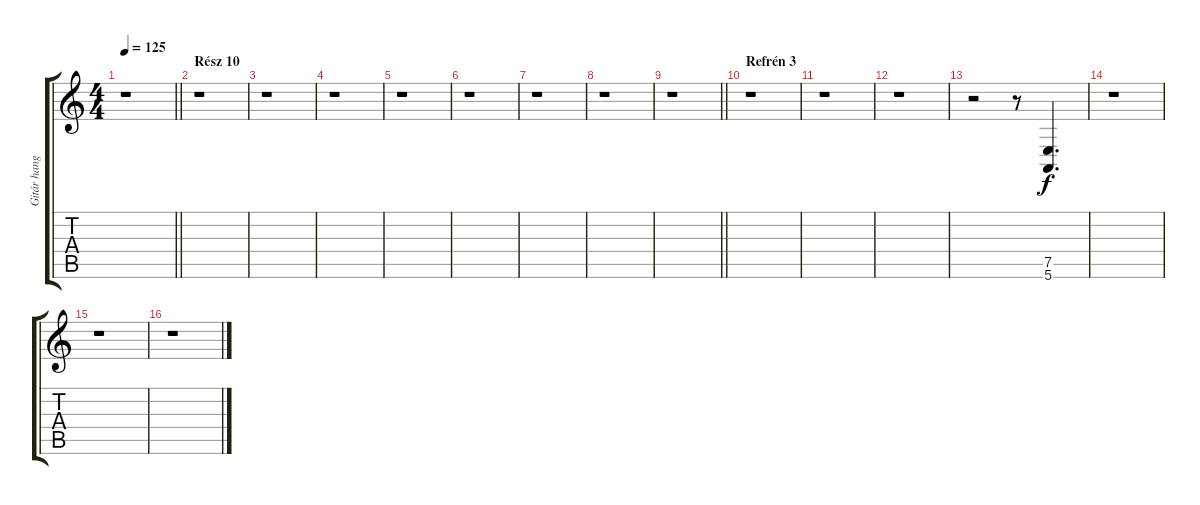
\track ("Gitár hangefektek" "Gitár hang") {instrument guitarfretnoise}
\staff {score tabs}
\tuning (E4 B3 G3 D3 A2 E2) {hide}
\ts (4 4)
\tempo 125
\clef g2
\barLineRight lightlight
\ks c
r.1{dy f} |
\section ("" "Rész 10")
r.1 |
r.1 |
r.1 |
r.1 |
r.1 |
r.1 |
r.1 |
\barLineRight lightlight
r.1 |
\section ("" "Refrén 3")
r.1 |
r.1 |
r.1 |
r.2 r.8 (7.5 5.6).4{d} |
r.1 |
r.1 |
r.1
